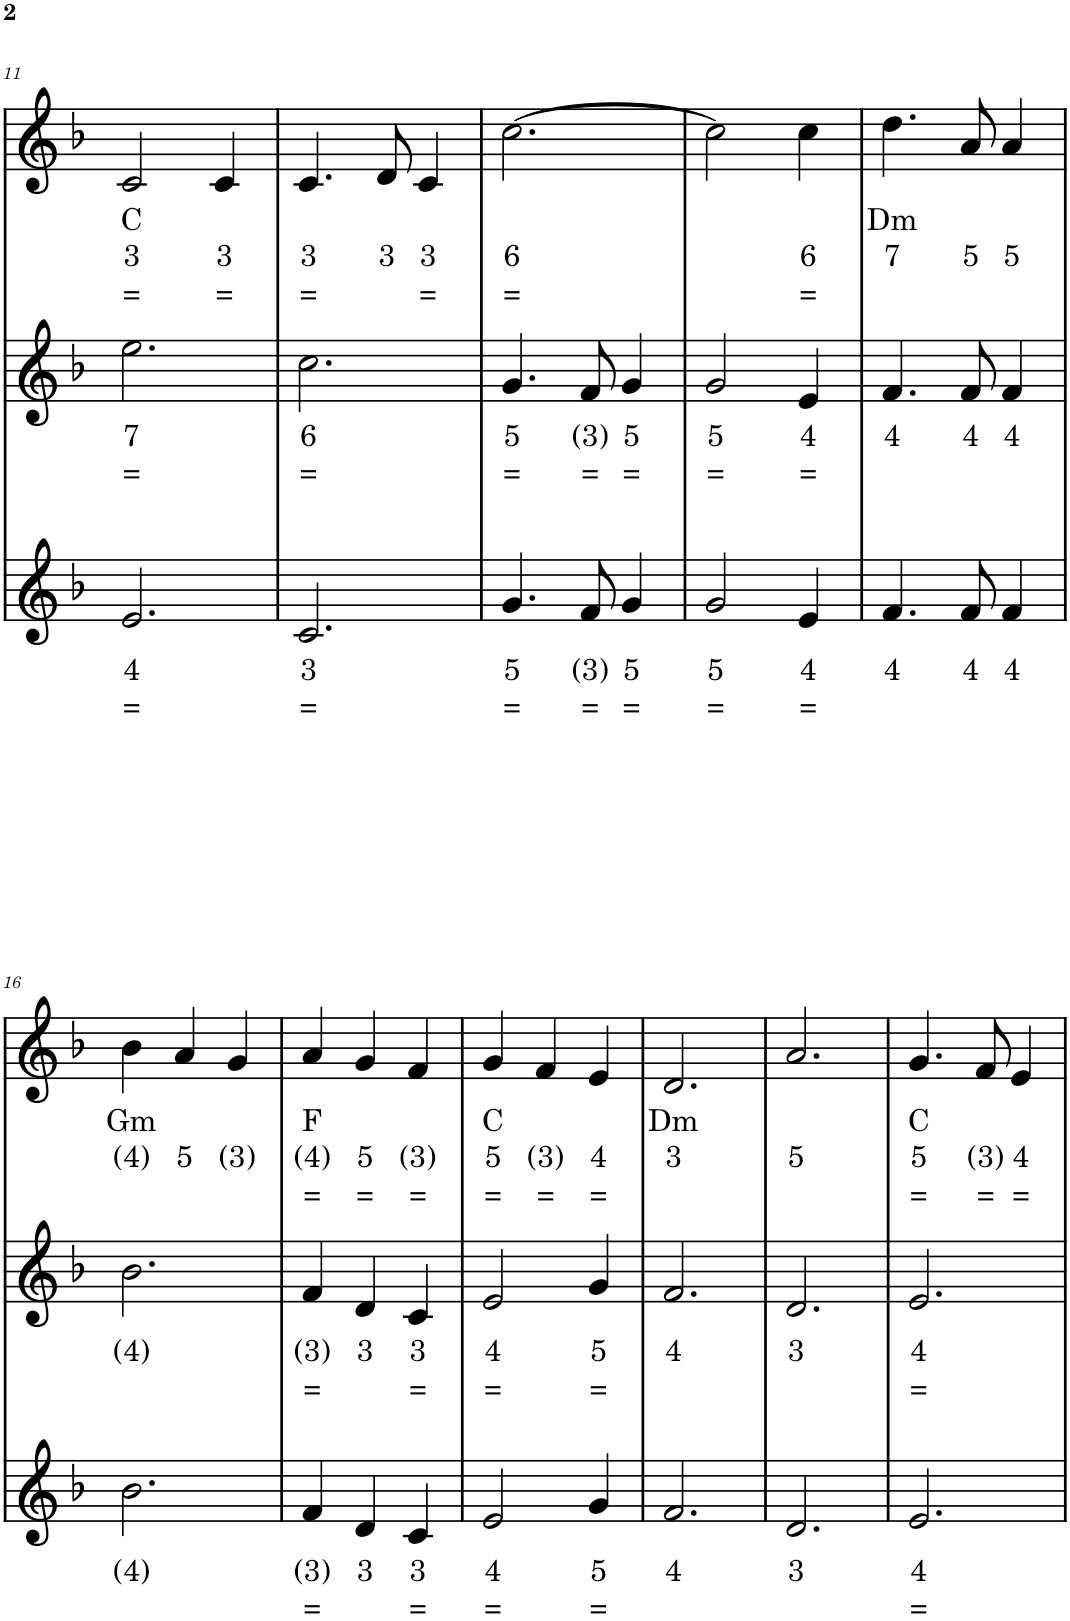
**kern	**text	**text	**kern	**text	**text	**kern	**text	**text	**text
*part3	*part3	*part3	*part2	*part2	*part2	*part1	*part1	*part1	*part1
*staff3	*staff3	*staff3	*staff2	*staff2	*staff2	*staff1	*staff1	*staff1	*staff1
*I"Viool	*	*	*I"Viool	*	*	*I"Piano	*	*	*
!!LO:PB:g=z
*clefG2	*	*	*clefG2	*	*	*clefG2	*	*	*
*k[b-]	*	*	*k[b-]	*	*	*k[b-]	*	*	*
*M3/4	*	*	*M3/4	*	*	*M3/4	*	*	*
=11	=11	=11	=11	=11	=11	=11	=11	=11	=11
!	!LO:LY:b	!LO:LY:b	!	!LO:LY:b	!LO:LY:b	!	!LO:LY:b	!LO:LY:b	!LO:LY:b
2.e/	4	=	2.ee\	7	=	2c/	C	3	=
!	!	!	!	!	!	!	!	!LO:LY:b	!LO:LY:b
.	.	.	.	.	.	4c/	.	3	=
=12	=12	=12	=12	=12	=12	=12	=12	=12	=12
!	!LO:LY:b	!LO:LY:b	!	!LO:LY:b	!LO:LY:b	!	!	!LO:LY:b	!LO:LY:b
2.c/	3	=	2.cc\	6	=	4.c/	.	3	=
!	!	!	!	!	!	!	!	!LO:LY:b	!
.	.	.	.	.	.	8d/	.	3	.
!	!	!	!	!	!	!	!	!LO:LY:b	!LO:LY:b
.	.	.	.	.	.	4c/	.	3	=
=13	=13	=13	=13	=13	=13	=13	=13	=13	=13
!	!LO:LY:b	!LO:LY:b	!	!LO:LY:b	!LO:LY:b	!	!	!LO:LY:b	!LO:LY:b
4.g/	5	=	4.g/	5	=	[2.cc\	.	6	=
!	!LO:LY:b	!LO:LY:b	!	!LO:LY:b	!LO:LY:b	!	!	!	!
8f/	(3)	=	8f/	(3)	=	.	.	.	.
!	!LO:LY:b	!LO:LY:b	!	!LO:LY:b	!LO:LY:b	!	!	!	!
4g/	5	=	4g/	5	=	.	.	.	.
=14	=14	=14	=14	=14	=14	=14	=14	=14	=14
!	!LO:LY:b	!LO:LY:b	!	!LO:LY:b	!LO:LY:b	!	!	!	!
2g/	5	=	2g/	5	=	2cc\]	.	.	.
!	!LO:LY:b	!LO:LY:b	!	!LO:LY:b	!LO:LY:b	!	!	!LO:LY:b	!LO:LY:b
4e/	4	=	4e/	4	=	4cc\	.	6	=
=15	=15	=15	=15	=15	=15	=15	=15	=15	=15
!	!LO:LY:b	!	!	!LO:LY:b	!	!	!LO:LY:b	!LO:LY:b	!
4.f/	4	.	4.f/	4	.	4.dd\	Dm	7	.
!	!LO:LY:b	!	!	!LO:LY:b	!	!	!	!LO:LY:b	!
8f/	4	.	8f/	4	.	8a/	.	5	.
!	!LO:LY:b	!	!	!LO:LY:b	!	!	!	!LO:LY:b	!
4f/	4	.	4f/	4	.	4a/	.	5	.
!!LO:LB:g=z
=16	=16	=16	=16	=16	=16	=16	=16	=16	=16
!	!LO:LY:b	!	!	!LO:LY:b	!	!	!LO:LY:b	!LO:LY:b	!
2.b-\	(4)	.	2.b-\	(4)	.	4b-\	Gm	(4)	.
!	!	!	!	!	!	!	!	!LO:LY:b	!
.	.	.	.	.	.	4a/	.	5	.
!	!	!	!	!	!	!	!	!LO:LY:b	!
.	.	.	.	.	.	4g/	.	(3)	.
=17	=17	=17	=17	=17	=17	=17	=17	=17	=17
!	!LO:LY:b	!LO:LY:b	!	!LO:LY:b	!LO:LY:b	!	!LO:LY:b	!LO:LY:b	!LO:LY:b
4f/	(3)	=	4f/	(3)	=	4a/	F	(4)	=
!	!LO:LY:b	!	!	!LO:LY:b	!	!	!	!LO:LY:b	!LO:LY:b
4d/	3	.	4d/	3	.	4g/	.	5	=
!	!LO:LY:b	!LO:LY:b	!	!LO:LY:b	!LO:LY:b	!	!	!LO:LY:b	!LO:LY:b
4c/	3	=	4c/	3	=	4f/	.	(3)	=
=18	=18	=18	=18	=18	=18	=18	=18	=18	=18
!	!LO:LY:b	!LO:LY:b	!	!LO:LY:b	!LO:LY:b	!	!LO:LY:b	!LO:LY:b	!LO:LY:b
2e/	4	=	2e/	4	=	4g/	C	5	=
!	!	!	!	!	!	!	!	!LO:LY:b	!LO:LY:b
.	.	.	.	.	.	4f/	.	(3)	=
!	!LO:LY:b	!LO:LY:b	!	!LO:LY:b	!LO:LY:b	!	!	!LO:LY:b	!LO:LY:b
4g/	5	=	4g/	5	=	4e/	.	4	=
=19	=19	=19	=19	=19	=19	=19	=19	=19	=19
!	!LO:LY:b	!	!	!LO:LY:b	!	!	!LO:LY:b	!LO:LY:b	!
2.f/	4	.	2.f/	4	.	2.d/	Dm	3	.
=20	=20	=20	=20	=20	=20	=20	=20	=20	=20
!	!LO:LY:b	!	!	!LO:LY:b	!	!	!	!LO:LY:b	!
2.d/	3	.	2.d/	3	.	2.a/	.	5	.
=21	=21	=21	=21	=21	=21	=21	=21	=21	=21
!	!LO:LY:b	!LO:LY:b	!	!LO:LY:b	!LO:LY:b	!	!LO:LY:b	!LO:LY:b	!LO:LY:b
2.e/	4	=	2.e/	4	=	4.g/	C	5	=
!	!	!	!	!	!	!	!	!LO:LY:b	!LO:LY:b
.	.	.	.	.	.	8f/	.	(3)	=
!	!	!	!	!	!	!	!	!LO:LY:b	!LO:LY:b
.	.	.	.	.	.	4e/	.	4	=
=	=	=	=	=	=	=	=	=	=
*-	*-	*-	*-	*-	*-	*-	*-	*-	*-
